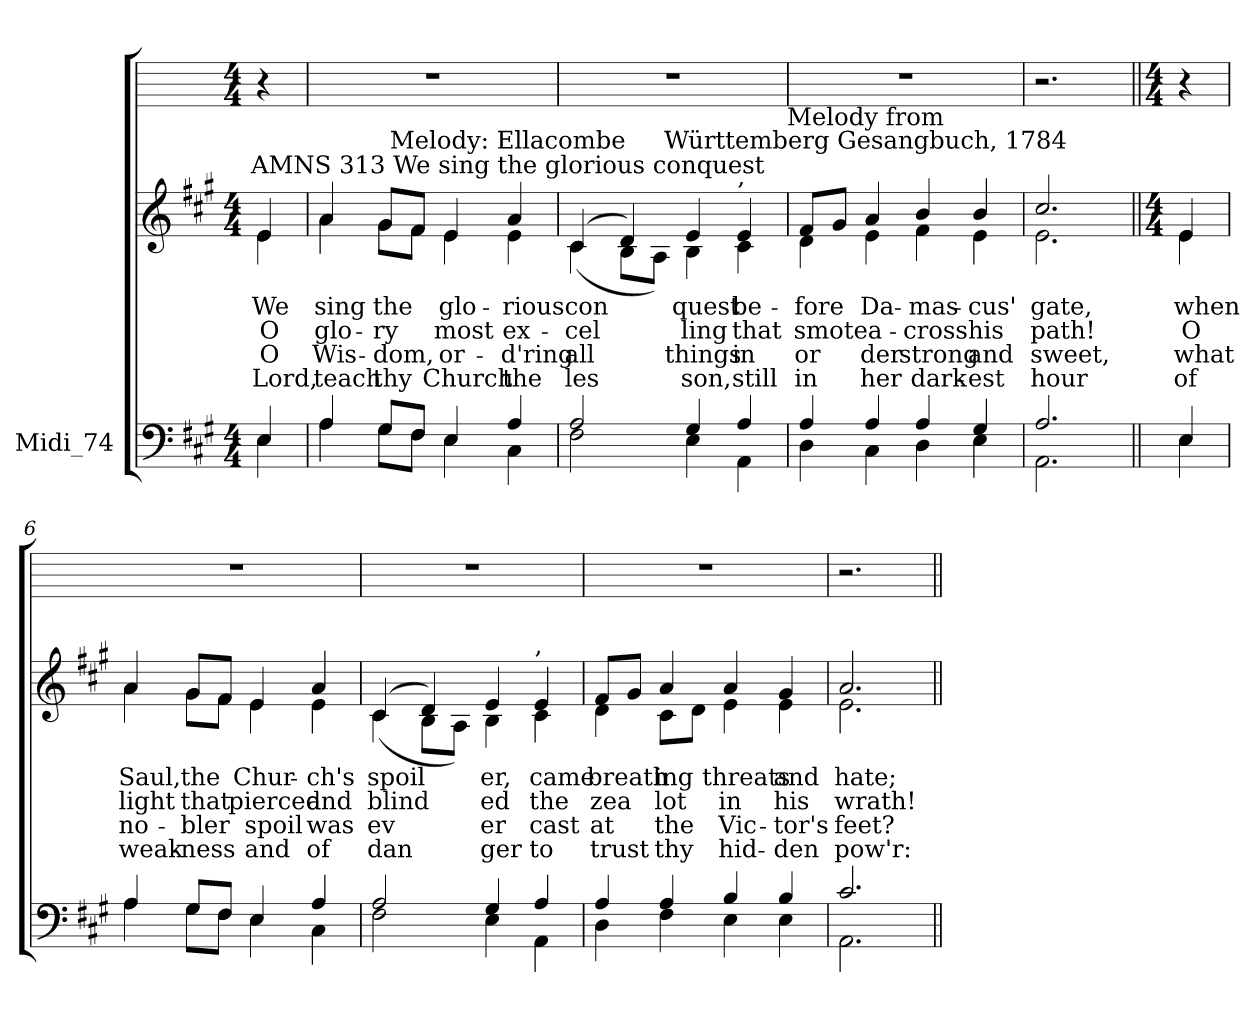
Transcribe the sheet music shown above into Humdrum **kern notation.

**kern	**kern	**text	**text	**text	**text	**kern
*part3	*part2	*part2	*part2	*part2	*part2	*part1
*staff3	*staff2	*staff2	*staff2	*staff2	*staff2	*staff1
*I"Midi_74	*	*	*	*	*	*
*clefF4	*clefG2	*	*	*	*	*
*k[f#c#g#]	*k[f#c#g#]	*	*	*	*	*
*A:	*A:	*	*	*	*	*
*M4/4	*M4/4	*	*	*	*	*M4/4
=	=	=	=	=	=	=
*^	*	*	*	*	*	*
!	!	!LO:TX:a:cj:t=John Ellerton\n(1826-1893)	!	!	!	!	!
!	!	!	!LO:LY:b	!LO:LY:b	!LO:LY:b	!LO:LY:b	!
*	*	*^	*	*	*	*	*
4E/	4E\	4e/	4e\	We	O	O	Lord,	4r
=1	=1	=1	=1	=1	=1	=1	=1	=1
!	!	!	!	!LO:LY:b	!LO:LY:b	!LO:LY:b	!LO:LY:b	!
4A/	4A\	4a/	4a\	sing	glo-	-Wis-	-teach	1r
!	!	!	!	!LO:LY:b	!LO:LY:b	!LO:LY:b	!LO:LY:b	!
8G#/L	8G#\L	8g#/L	8g#\L	the	ry	dom,	thy	.
8F#/J	8F#\J	8f#/J	8f#\J	.	.	.	.	.
!	!	!	!	!LO:LY:b	!LO:LY:b	!LO:LY:b	!LO:LY:b	!
4E/	4E\	4e/	4e\	glo-	-most	or-	-Church	.
!	!	!LO:TX:a:cj:t=AMNS 313 We sing the glorious conquest	!	!	!	!	!	!
!	!	!LO:TX:a:cj:t=Melody&colon; Ellacombe	!	!	!	!	!	!
!	!	!	!	!LO:LY:b	!LO:LY:b	!LO:LY:b	!LO:LY:b	!
4A/	4C#\	4a/	4e\	rious	ex-	-d'ring	the	.
=2	=2	=2	=2	=2	=2	=2	=2	=2
!	!	!	!	!LO:LY:b	!LO:LY:b	!LO:LY:b	!LO:LY:b	!
2A/	2F#\	(>4c#/	(<4c#\	con	cel	all	les	1r
.	.	4d/)	8B\L	.	.	.	.	.
.	.	.	8A\J)	.	.	.	.	.
!	!	!	!	!LO:LY:b	!LO:LY:b	!LO:LY:b	!LO:LY:b	!
4G#/	4E\	4e/	4B\	quest	ling	things	son,	.
!	!	!LO:TX:a:t=,	!	!	!	!	!	!
!	!	!	!	!LO:LY:b	!LO:LY:b	!LO:LY:b	!LO:LY:b	!
4A/	4AA\	4e/	4c#\	be-	-that	in	still	.
=3	=3	=3	=3	=3	=3	=3	=3	=3
!	!	!	!	!LO:LY:b	!LO:LY:b	!LO:LY:b	!LO:LY:b	!
4A/	4D\	8f#/L	4d\	fore	smote	or	in	1r
.	.	8g#/J	.	.	.	.	.	.
!	!	!LO:TX:a:cj:t=Melody from\nWürttemberg Gesangbuch, 1784	!	!	!	!	!	!
!	!	!	!	!LO:LY:b	!LO:LY:b	!LO:LY:b	!LO:LY:b	!
4A/	4C#\	4a/	4e\	Da-	-a-	-der	her	.
!	!	!	!	!LO:LY:b	!LO:LY:b	!LO:LY:b	!LO:LY:b	!
4A/	4D\	4b/	4f#\	mas-	-cross	strong	dark-	.
!	!	!	!	!LO:LY:b	!LO:LY:b	!LO:LY:b	!LO:LY:b	!
4G#/	4E\	4b/	4e\	-cus'	his	and	est	.
=4	=4	=4	=4	=4	=4	=4	=4	=4
!	!	!	!	!LO:LY:b	!LO:LY:b	!LO:LY:b	!LO:LY:b	!
2.A/	2.AA\	2.cc#/	2.e\	gate,	path!	sweet,	hour	2.r
!!LO:LB:g=z
=5||	=5||	=5||	=5||	=5||	=5||	=5||	=5||	=5||
*	*	*M4/4	*	*	*	*	*	*M4/4
!	!	!	!	!LO:LY:b	!LO:LY:b	!LO:LY:b	!LO:LY:b	!
4E/	4E\	4e/	4e\	when	O	what	of	4r
=6	=6	=6	=6	=6	=6	=6	=6	=6
!	!	!	!	!LO:LY:b	!LO:LY:b	!LO:LY:b	!LO:LY:b	!
4A/	4A\	4a/	4a\	Saul,	light	no-	-weak-	1r
!	!	!	!	!LO:LY:b	!LO:LY:b	!LO:LY:b	!LO:LY:b	!
8G#/L	8G#\L	8g#/L	8g#\L	-the	that	bler	ness	.
8F#/J	8F#\J	8f#/J	8f#\J	.	.	.	.	.
!	!	!	!	!LO:LY:b	!LO:LY:b	!LO:LY:b	!LO:LY:b	!
4E/	4E\	4e/	4e\	Chur-	-pierced	spoil	and	.
!	!	!	!	!LO:LY:b	!LO:LY:b	!LO:LY:b	!LO:LY:b	!
4A/	4C#\	4a/	4e\	ch's	and	was	of	.
=7	=7	=7	=7	=7	=7	=7	=7	=7
!	!	!	!	!LO:LY:b	!LO:LY:b	!LO:LY:b	!LO:LY:b	!
2A/	2F#\	(>4c#/	(<4c#\	spoil	blind	ev	dan	1r
.	.	4d/)	8B\L	.	.	.	.	.
.	.	.	8A\J)	.	.	.	.	.
!	!	!	!	!LO:LY:b	!LO:LY:b	!LO:LY:b	!LO:LY:b	!
4G#/	4E\	4e/	4B\	er,	ed	er	ger	.
!	!	!LO:TX:a:t=,	!	!	!	!	!	!
!	!	!	!	!LO:LY:b	!LO:LY:b	!LO:LY:b	!LO:LY:b	!
4A/	4AA\	4e/	4c#\	came	the	cast	to	.
=8	=8	=8	=8	=8	=8	=8	=8	=8
!	!	!	!	!LO:LY:b	!LO:LY:b	!LO:LY:b	!LO:LY:b	!
4A/	4D\	8f#/L	4d\	breath	zea	at	trust	1r
.	.	8g#/J	.	.	.	.	.	.
!	!	!	!	!LO:LY:b	!LO:LY:b	!LO:LY:b	!LO:LY:b	!
4A/	4F#\	4a/	8c#\L	-ing	lot	the	thy	.
.	.	.	8d\J	.	.	.	.	.
!	!	!	!	!LO:LY:b	!LO:LY:b	!LO:LY:b	!LO:LY:b	!
4B/	4E\	4a/	4e\	threats	in	Vic-	-hid-	.
!	!	!	!	!LO:LY:b	!LO:LY:b	!LO:LY:b	!LO:LY:b	!
4B/	4E\	4g#/	4e\	-and	his	tor's	den	.
=9	=9	=9	=9	=9	=9	=9	=9	=9
!	!	!	!	!LO:LY:b	!LO:LY:b	!LO:LY:b	!LO:LY:b	!
2.c#/	2.AA\	2.a/	2.e\	hate;	wrath!	feet?	pow'r:	2.r
*v	*v	*	*	*	*	*	*	*
*	*v	*v	*	*	*	*	*
=||	=||	=||	=||	=||	=||	=||
*-	*-	*-	*-	*-	*-	*-
